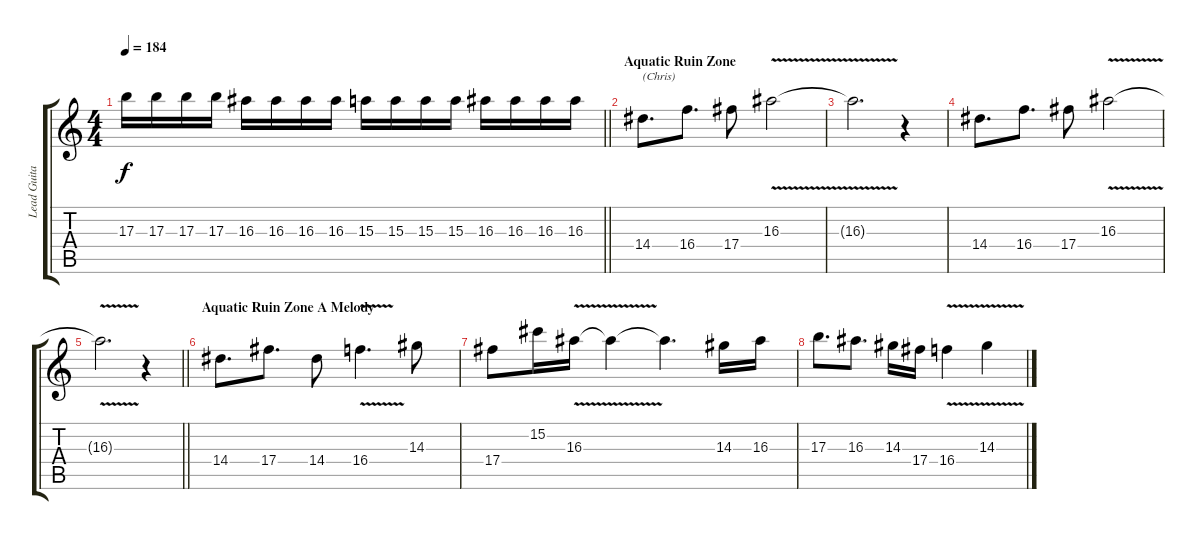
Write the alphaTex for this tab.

\track ("Lead Guitar 2" "Lead Guita") {instrument distortionguitar}
\staff {score tabs}
\tuning (Eb4 Bb3 Gb3 Db3 Ab2 Eb2) {hide}
\ts (4 4)
\tempo 184
\clef g2
\barLineRight lightlight
\ks c
17.3.16{dy f} 17.3.16 17.3.16 17.3.16 16.3.16 16.3.16 16.3.16 16.3.16 15.3.16 15.3.16 15.3.16 15.3.16 16.3.16 16.3.16 16.3.16 16.3.16 |
\section ("" "Aquatic Ruin Zone")
14.4.8{d txt "(Chris)"} 16.4.8{d} 17.4.8 16.3{v}.2 |
16.3{t}.2{d} r.4 |
14.4.8{d} 16.4.8{d} 17.4.8 16.3{v}.2 |
\barLineRight lightlight
16.3{t}.2{d} r.4 |
\section ("" "Aquatic Ruin Zone A Melody")
14.4.8{d} 17.4.8{d} 14.4.8 16.4{v}.4{d} 14.3.8 |
17.4.8 15.2.16 16.3{v}.16 16.3{t}.4 16.3{t}.4{d} 14.3.16 16.3.16 |
17.3.8{d} 16.3.8{d} 14.3.16 17.4.16 16.4{v}.4 14.3{v}.4
